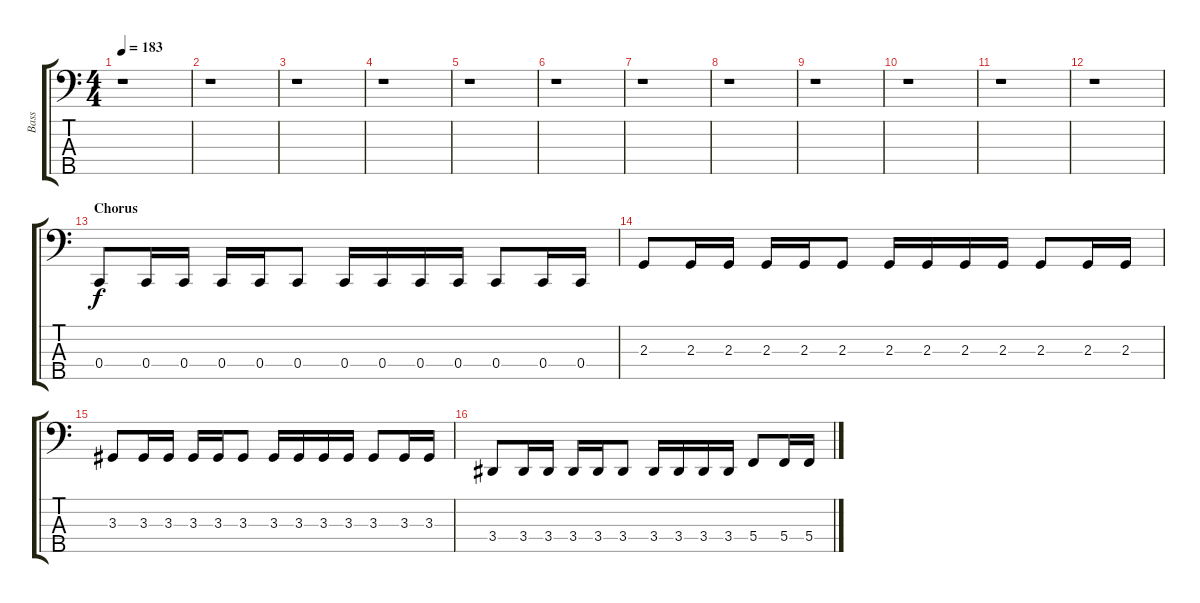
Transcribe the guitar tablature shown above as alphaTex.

\track ("Bass" "Bass") {instrument electricbassfinger}
\staff {score tabs}
\tuning (Eb2 Bb1 F1 C1 G0) {hide}
\ts (4 4)
\tempo 183
\clef f4
\ks c
r.1{dy f} |
r.1 |
r.1 |
r.1 |
r.1 |
r.1 |
r.1 |
r.1 |
r.1 |
r.1 |
r.1 |
r.1 |
\section ("" "Chorus")
0.4.8 0.4.16 0.4.16 0.4.16 0.4.16 0.4.8 0.4.16 0.4.16 0.4.16 0.4.16 0.4.8 0.4.16 0.4.16 |
2.3.8 2.3.16 2.3.16 2.3.16 2.3.16 2.3.8 2.3.16 2.3.16 2.3.16 2.3.16 2.3.8 2.3.16 2.3.16 |
3.3.8 3.3.16 3.3.16 3.3.16 3.3.16 3.3.8 3.3.16 3.3.16 3.3.16 3.3.16 3.3.8 3.3.16 3.3.16 |
3.4.8 3.4.16 3.4.16 3.4.16 3.4.16 3.4.8 3.4.16 3.4.16 3.4.16 3.4.16 5.4.8 5.4.16 5.4.16
